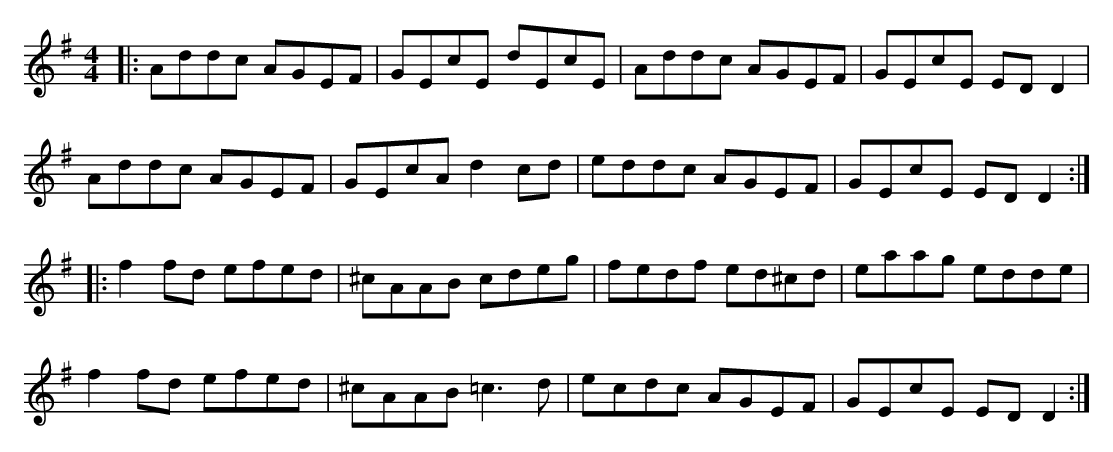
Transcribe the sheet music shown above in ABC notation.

X:1
M:4/4
K:Dmix
|:Addc AGEF|GEcE dEcE|Addc AGEF|GEcE EDD2|
Addc AGEF|GEcA d2cd|eddc AGEF|GEcE EDD2:|
|:f2fd efed|^cAAB cdeg|fedf ed^cd|eaag edde|
f2fd efed|^cAAB =c3d|ecdc AGEF|GEcE EDD2:|
